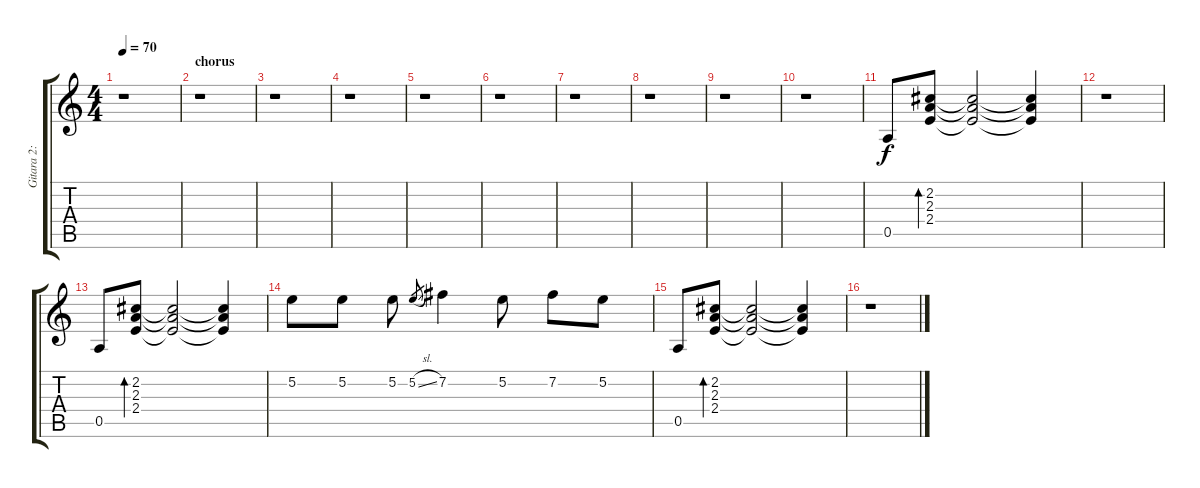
\track ("Gitara 2: Acoustic" "Gitara 2: ") {instrument acousticguitarnylon}
\staff {score tabs}
\tuning (E4 B3 G3 D3 A2 E2) {hide}
\ts (4 4)
\tempo 70
\clef g2
\ks c
r.1{dy f} |
\section ("" "chorus")
r.1 |
r.1 |
r.1 |
r.1 |
r.1 |
r.1 |
r.1 |
r.1 |
r.1 |
0.5.8 (2.2 2.3 2.4).8{bd 480} (2.2{t} 2.3{t} 2.4{t}).2 (2.2{t} 2.3{t} 2.4{t}).4 |
r.1 |
0.5.8 (2.2 2.3 2.4).8{bd 480} (2.2{t} 2.3{t} 2.4{t}).2 (2.2{t} 2.3{t} 2.4{t}).4 |
5.2.8 5.2.8 5.2.8 5.2{sl}.8{gr} 7.2.4 5.2.8 7.2.8 5.2.8 |
0.5.8 (2.2 2.3 2.4).8{bd 480} (2.2{t} 2.3{t} 2.4{t}).2 (2.2{t} 2.3{t} 2.4{t}).4 |
r.1
